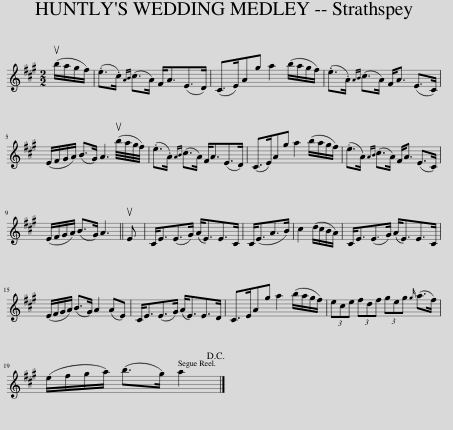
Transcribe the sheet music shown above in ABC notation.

X:1
L:1/8
M:2/2
I:linebreak $
K:A
V:1 treble
V:1
 (ub/a/g/f/) | (.e>.c){AB} (c>A) F<A(E>D) | (C>E)Ag a2 (b/a/g/f/) | (.e>.A){AB} (c>A) F<A (E>C) |$ (E/F/G/A/) (B>G) A3 (ub/4a/4g/4f/4) | %5
 (.e>.A){AB} (c>A) F<A(E>D) | (C>E)Ag a2 (b/a/g/f/) | (.e>A){AB} (c>A) F<A (E>C) |$ (E/F/G/A/) (B>G) A3 || uE | %10
 C<E(E>G) (A<E)E>C | C<(EA>B) | c2 (d/c/B/A/) | C<E(E>G) (A<E)E>C |$ (E/F/G/A/) (B>G) A2 (AE) | %15
 C<E(E>G) (A<E)E>D | C>EAg a2 (b/a/g/f/) | (3ece (3fdf (3geg{g} (a>f) |$ (e/f/g/a/) (b>g) a2!D.C.! |] %19
